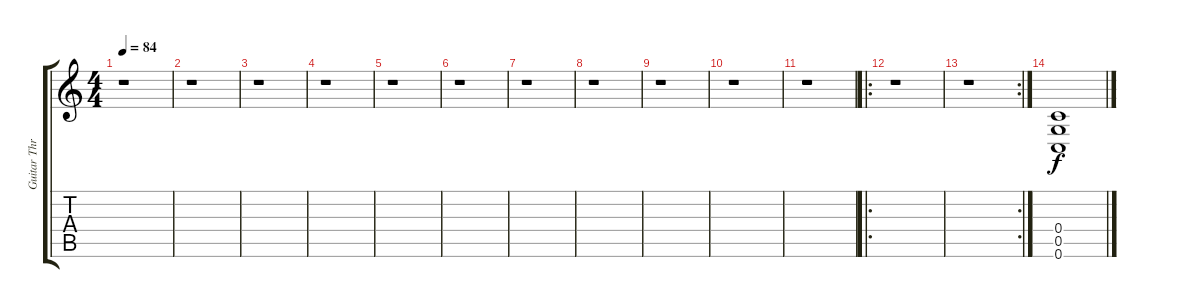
\track ("Guitar Three" "Guitar Thr") {instrument distortionguitar}
\staff {score tabs}
\tuning (D4 A3 F3 C3 G2 C2) {hide}
\ts (4 4)
\tempo 84
\clef g2
\ks c
r.1{dy f} |
r.1 |
r.1 |
r.1 |
r.1 |
r.1 |
r.1 |
r.1 |
r.1 |
r.1 |
r.1 |
\ro
r.1 |
\rc 2
r.1 |
(0.4 0.5 0.6).1
